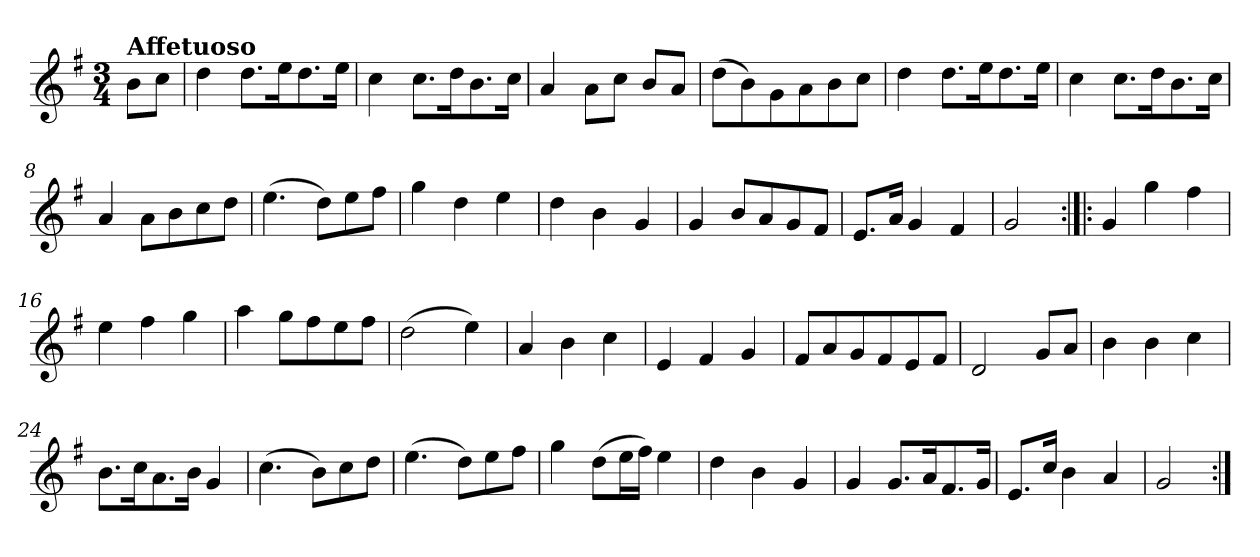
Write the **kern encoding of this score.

**kern
*part1
*staff1
*clefG2
*k[f#]
*G:
*M3/4
=1
!LO:TX:a:B:t=Affetuoso
8b\L
8cc\J
=2
4dd\
8.dd\L
16ee\K
8.dd\
16ee\Jk
=3
4cc\
8.cc\L
16dd\K
8.b\
16cc\Jk
=4
4a/
8a\L
8cc\J
8b/L
8a/J
=5
(>8dd\L
8b\)
8g\
8a\
8b\
8cc\J
=6
4dd\
8.dd\L
16ee\K
8.dd\
16ee\Jk
=7
4cc\
8.cc\L
16dd\K
8.b\
16cc\Jk
=8
4a/
8a\L
8b\
8cc\
8dd\J
!!LO:LB:g=z
=9
(>4.ee\
8dd\L)
8ee\
8ff#\J
=10
4gg\
4dd\
4ee\
=11
4dd\
4b\
4g/
=12
4g/
8b/L
8a/
8g/
8f#/J
=13
8.e/L
16a/Jk
4g/
4f#/
=14
2g/
=15:|!|:
4g/
4gg\
4ff#\
=16
4ee\
4ff#\
4gg\
=17
4aa\
8gg\L
8ff#\
8ee\
8ff#\J
=18
(>2dd\
4ee\)
=19
4a/
4b\
4cc\
=20
4e/
4f#/
4g/
!!LO:LB:g=z
=21
8f#/L
8a/
8g/
8f#/
8e/
8f#/J
=22
2d/
8g/L
8a/J
=23
4b\
4b\
4cc\
=24
8.b\L
16cc\K
8.a\
16b\Jk
4g/
=25
(>4.cc\
8b\L)
8cc\
8dd\J
=26
(>4.ee\
8dd\L)
8ee\
8ff#\J
=27
4gg\
(>8dd\L
16ee\L
16ff#\JJ)
4ee\
=28
4dd\
4b\
4g/
=29
4g/
8.g/L
16a/K
8.f#/
16g/Jk
!!LO:LB:g=z
=30
8.e/L
16cc/Jk
4b\
4a/
=31
2g/
=:|!
*-
